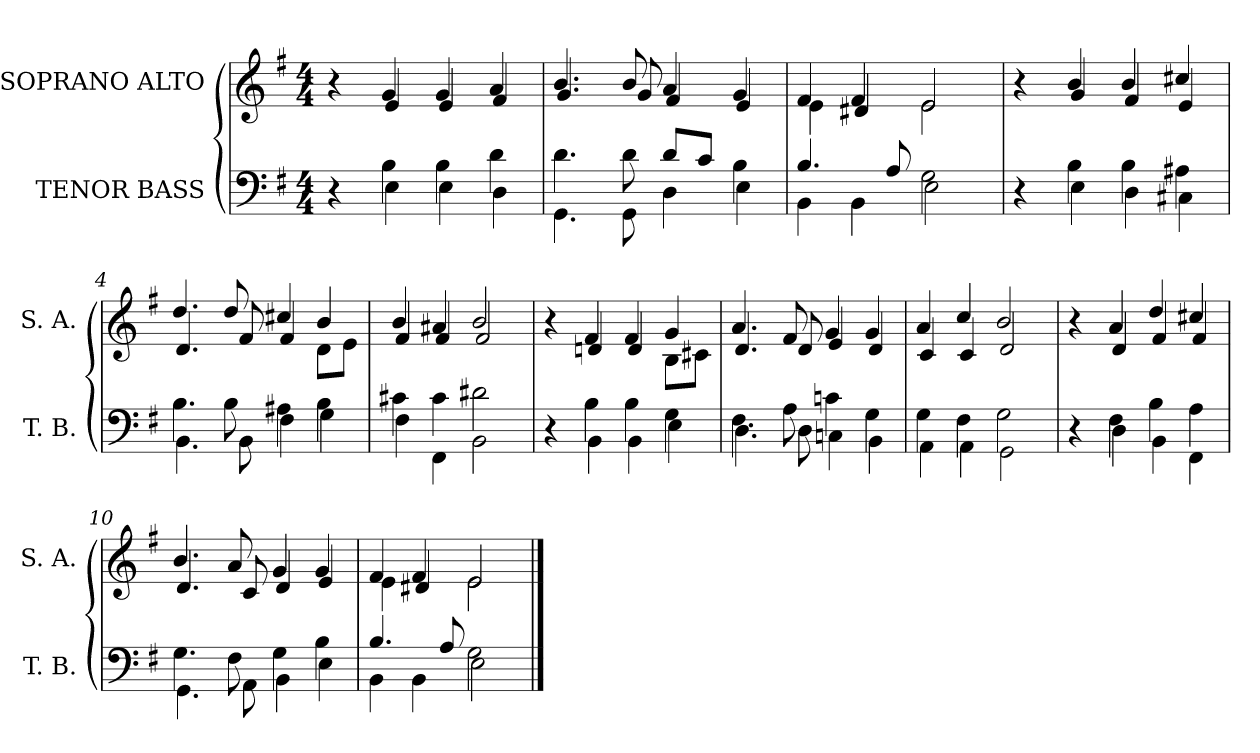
**kern	**kern
*part2	*part1
*staff2	*staff1
*I"TENOR BASS	*I"SOPRANO ALTO
*I'T. B.	*I'S. A.
!!LO:PB:g=z
*clefF4	*clefG2
*k[f#]	*k[f#]
*G:	*G:
*M4/4	*M4/4
=	=
*^	*^
4r	4ryy	4r	4ryy
4Bi\	4Ei\	4gi/	4ei/
4Bi\	4Ei\	4gi/	4ei/
4di\	4Di\	4ai/	4f#i/
=1	=1	=1	=1
4.di\	4.GGi\	4.bi/	4.gi/
8di\	8GGi\	8bi/	8gi/
8di/L	4Di\	4ai/	4f#i/
8ci/J	.	.	.
4Bi\	4Ei\	4gi/	4ei/
=2	=2	=2	=2
4.Bi/	4BBi\	4f#i/	4ei\
.	4BBi\	4f#i/	4d#Xi/
8Ai/	.	.	.
2Gi\	2Ei\	2ei/	2ei\
!!LO:LB:g=z	!!
=3	=3	=3	=3
4r	4ryy	4r	4ryy
4Bi\	4Ei\	4bi/	4gi/
4Bi\	4Di\	4bi/	4f#i/
4A#Xi\	4C#Xi\	4cc#Xi/	4ei/
=4	=4	=4	=4
4.Bi\	4.BBi\	4.ddi/	4.di/
8Bi\	8BBi\	8ddi/	8f#i/
4A#Xi\	4F#i\	4cc#Xi/	4f#i/
4Bi\	4Gi\	4bi/	8di\L
.	.	.	8ei\J
=5	=5	=5	=5
4c#Xi\	4F#i\	4bi/	4f#i/
4c#i\	4FF#i\	4a#Xi/	4f#i/
2d#Xi\	2BBi\	2bi/	2f#i/
!!LO:LB:g=z	!!
=6	=6	=6	=6
4r	4ryy	4r	4ryy
4Bi\	4BBi\	4f#i/	4dni/
4Bi\	4BBi\	4f#i/	4di/
4Gi\	4Ei\	4gi/	8Bi\L
.	.	.	8c#Xi\J
=7	=7	=7	=7
4.F#i\	4.Di\	4.ai/	4.di/
8Ai\	8Di\	8f#i/	8di/
4cni\	4Cni\	4gi/	4ei/
4Gi\	4BBi\	4gi/	4di/
=8	=8	=8	=8
4Gi\	4AAi\	4ai/	4ci/
4F#i\	4AAi\	4cci/	4ci/
2Gi\	2GGi\	2bi/	2di/
!!LO:LB:g=z	!!
=9	=9	=9	=9
4r	4ryy	4r	4ryy
4F#i\	4Di\	4ai/	4di/
4Bi\	4BBi\	4ddi/	4f#i/
4Ai\	4FF#i\	4cc#Xi/	4f#i/
=10	=10	=10	=10
4.Gi\	4.GGi\	4.bi/	4.di/
8F#i\	8AAi\	8ai/	8ci/
4Gi\	4BBi\	4gi/	4di/
4Bi\	4Ei\	4gi/	4ei/
=11	=11	=11	=11
4.Bi/	4BBi\	4f#i/	4ei\
.	4BBi\	4f#i/	4d#Xi/
8Ai/	.	.	.
2Gi\	2Ei\	2ei/	2ei\
*v	*v	*	*
*	*v	*v
==	==
*-	*-
